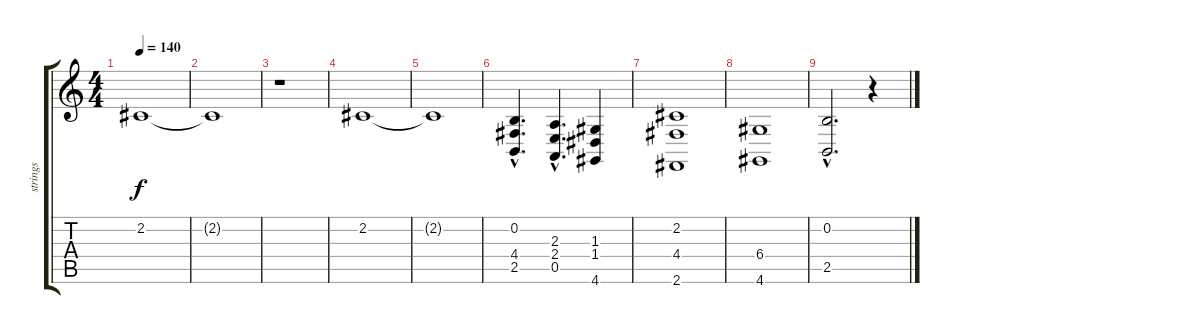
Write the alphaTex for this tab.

\track ("strings" "strings") {instrument synthstrings2}
\staff {score tabs}
\tuning (E4 B3 G3 D3 A2 E2) {hide}
\ts (4 4)
\tempo 140
\clef g2
\ks c
2.2.1{dy f volume 5 instrument synthstrings2} |
2.2{t}.1 |
r.1 |
2.2.1{volume 8} |
2.2{t}.1 |
(0.2{hac} 4.4{hac} 2.5{hac}).4{d volume 12} (2.3{hac} 2.4{hac} 0.5{hac}).4{d} (1.3 1.4 4.6).4 |
(2.2 4.4 2.6).1 |
(6.4 4.6).1 |
(0.2{hac} 2.5{hac}).2{d} r.4
